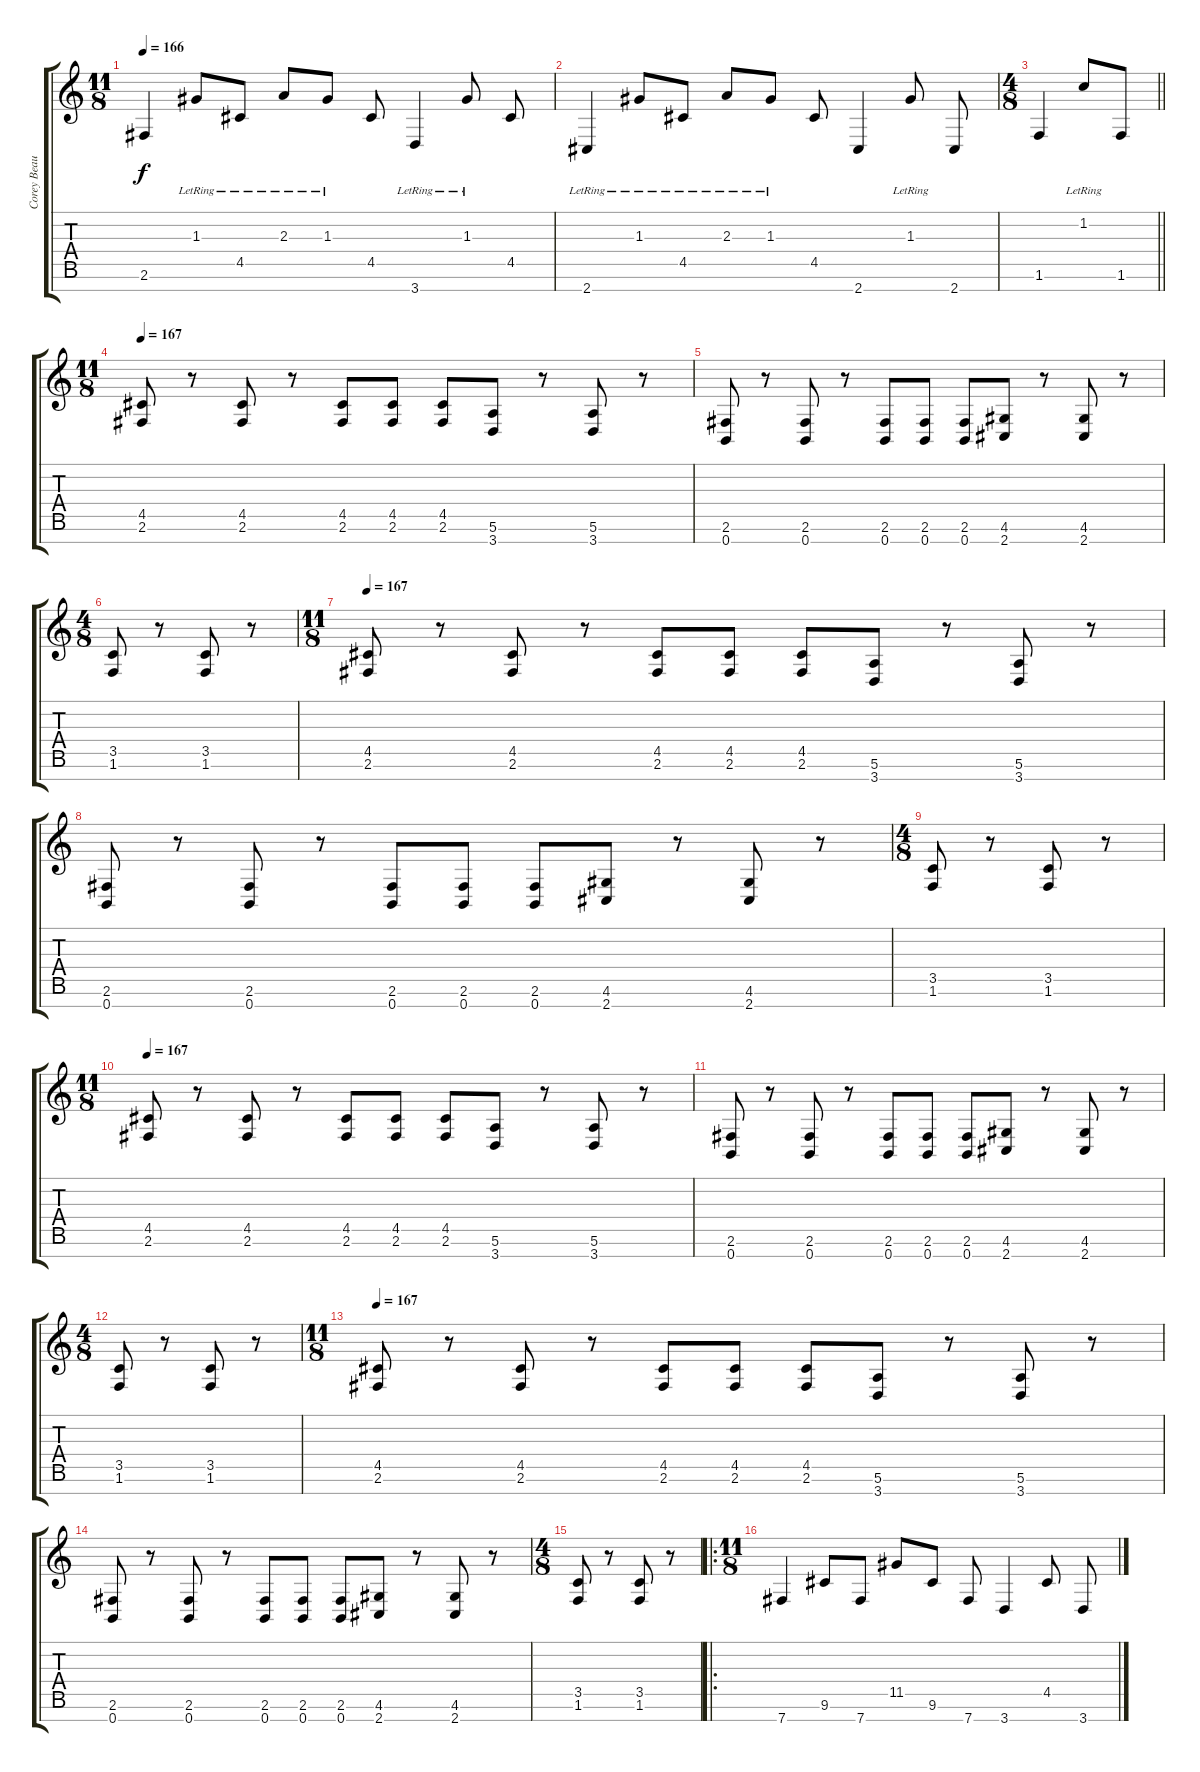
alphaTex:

\track ("Corey Beaulieu" "Corey Beau") {instrument distortionguitar}
\staff {score tabs}
\tuning (E4 B3 G3 D3 A2 E2 B1) {hide}
\ts (11 8)
\tempo 166
\clef g2
\ks c
2.6.4{dy f instrument acousticguitarsteel} 1.3{lr}.8 4.5{lr}.8 2.3{lr}.8 1.3{lr}.8 4.5.8 3.7{lr}.4 1.3{lr}.8 4.5.8 |
2.7{lr}.4 1.3{lr}.8 4.5{lr}.8 2.3{lr}.8 1.3{lr}.8 4.5.8 2.7.4 1.3{lr}.8 2.7.8 |
\ts (4 8)
\barLineRight lightlight
1.6.4 1.2{lr}.8 1.6.8 |
\ts (11 8)
\section ("" "")
\tempo 167
(4.5 2.6).8{instrument overdrivenguitar} r.8 (4.5 2.6).8 r.8 (4.5 2.6).8 (4.5 2.6).8 (4.5 2.6).8 (5.6 3.7).8 r.8 (5.6 3.7).8 r.8 |
(2.6 0.7).8 r.8 (2.6 0.7).8 r.8 (2.6 0.7).8 (2.6 0.7).8 (2.6 0.7).8 (4.6 2.7).8 r.8 (4.6 2.7).8 r.8 |
\ts (4 8)
(3.5 1.6).8 r.8 (3.5 1.6).8 r.8 |
\ts (11 8)
\tempo 167
(4.5 2.6).8{instrument overdrivenguitar} r.8 (4.5 2.6).8 r.8 (4.5 2.6).8 (4.5 2.6).8 (4.5 2.6).8 (5.6 3.7).8 r.8 (5.6 3.7).8 r.8 |
(2.6 0.7).8 r.8 (2.6 0.7).8 r.8 (2.6 0.7).8 (2.6 0.7).8 (2.6 0.7).8 (4.6 2.7).8 r.8 (4.6 2.7).8 r.8 |
\ts (4 8)
(3.5 1.6).8 r.8 (3.5 1.6).8 r.8 |
\ts (11 8)
\tempo 167
(4.5 2.6).8{instrument overdrivenguitar} r.8 (4.5 2.6).8 r.8 (4.5 2.6).8 (4.5 2.6).8 (4.5 2.6).8 (5.6 3.7).8 r.8 (5.6 3.7).8 r.8 |
(2.6 0.7).8 r.8 (2.6 0.7).8 r.8 (2.6 0.7).8 (2.6 0.7).8 (2.6 0.7).8 (4.6 2.7).8 r.8 (4.6 2.7).8 r.8 |
\ts (4 8)
(3.5 1.6).8 r.8 (3.5 1.6).8 r.8 |
\ts (11 8)
\tempo 167
(4.5 2.6).8{instrument overdrivenguitar} r.8 (4.5 2.6).8 r.8 (4.5 2.6).8 (4.5 2.6).8 (4.5 2.6).8 (5.6 3.7).8 r.8 (5.6 3.7).8 r.8 |
(2.6 0.7).8 r.8 (2.6 0.7).8 r.8 (2.6 0.7).8 (2.6 0.7).8 (2.6 0.7).8 (4.6 2.7).8 r.8 (4.6 2.7).8 r.8 |
\ts (4 8)
(3.5 1.6).8 r.8 (3.5 1.6).8 r.8 |
\ro
\ts (11 8)
7.7.4 9.6.8 7.7.8 11.5.8 9.6.8 7.7.8 3.7.4 4.5.8 3.7.8
